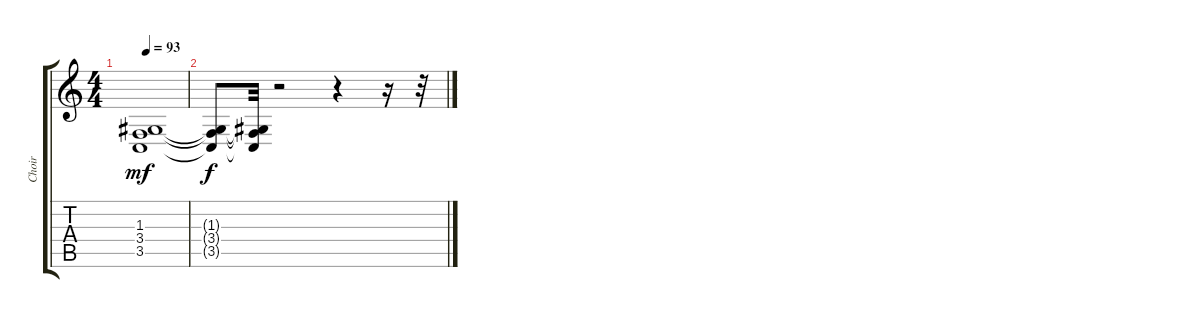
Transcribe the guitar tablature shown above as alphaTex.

\track ("Choir  " "Choir  ") {instrument choiraahs}
\staff {score tabs}
\tuning (E4 B3 G3 D3 A2 E2) {hide}
\ts (4 4)
\tempo 93
\clef g2
\ks c
(1.3 3.4 3.5).1{dy mf} |
(1.3{t} 3.4{t} 3.5{t}).8{dy f} (1.3{t} 3.4{t} 3.5{t}).32 r.2 r.4 r.16 r.32
